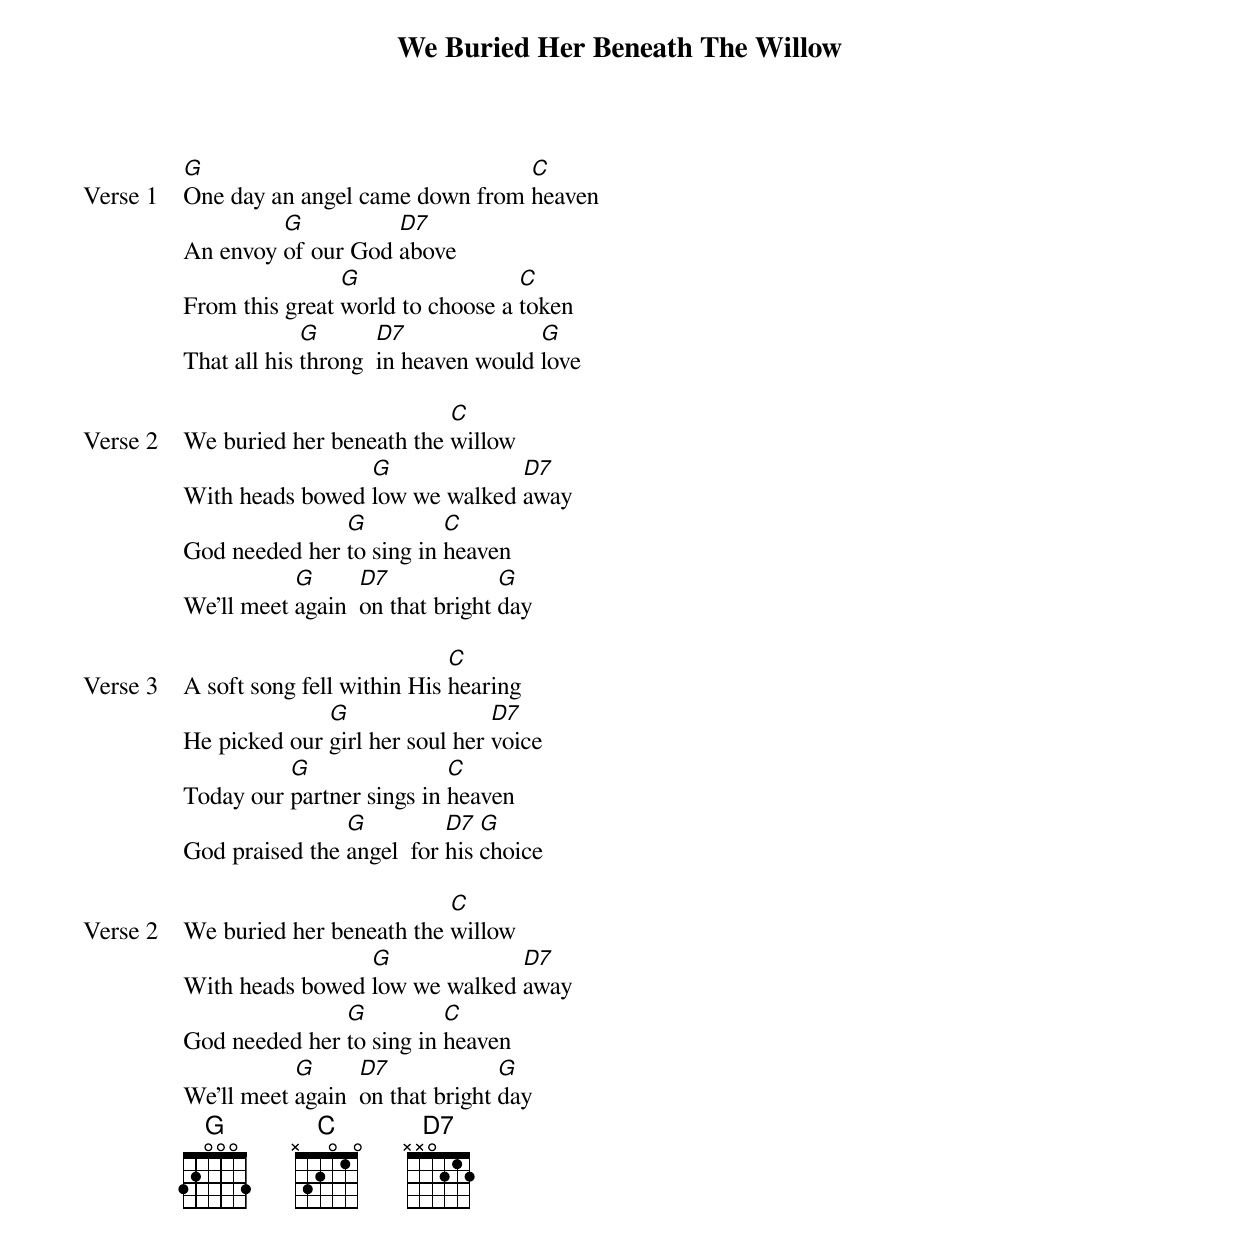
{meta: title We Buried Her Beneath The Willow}
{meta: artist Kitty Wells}
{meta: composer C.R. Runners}

{start_of_verse: Verse 1}
[G]One day an angel came down from [C]heaven
An envoy [G]of our God [D7]above
From this great [G]world to choose a [C]token
That all his [G]throng  [D7]in heaven would [G]love
{end_of_verse}

{start_of_verse: Verse 2}
We buried her beneath the [C]willow
With heads bowed [G]low we walked [D7]away
God needed her [G]to sing in [C]heaven
We'll meet [G]again  [D7]on that bright [G]day
{end_of_verse}

{start_of_verse: Verse 3}
A soft song fell within His [C]hearing
He picked our [G]girl her soul her [D7]voice
Today our [G]partner sings in [C]heaven
God praised the [G]angel  for [D7]his [G]choice
{end_of_verse}

{start_of_verse: Verse 2}
We buried her beneath the [C]willow
With heads bowed [G]low we walked [D7]away
God needed her [G]to sing in [C]heaven
We'll meet [G]again  [D7]on that bright [G]day
{end_of_verse}
